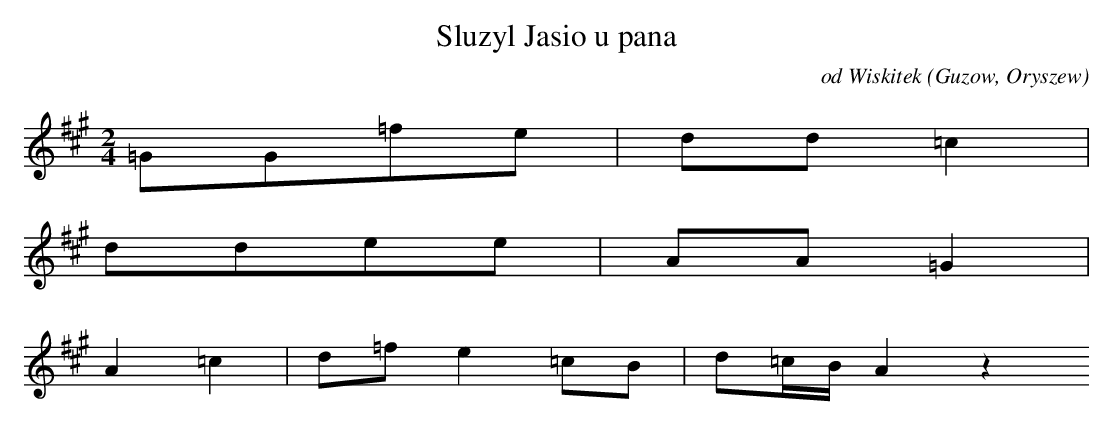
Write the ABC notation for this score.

X:1
T: Sluzyl Jasio u pana
O: od Wiskitek (Guzow, Oryszew)
M: 2/4
L: 1/16
K: A
=G2G2=f2e2 | d2d2=c4 |
d2d2e2e2 | A2A2=G4 |
A4=c4 | d2=f2e4=c2B2 | d2=cBA4z4
